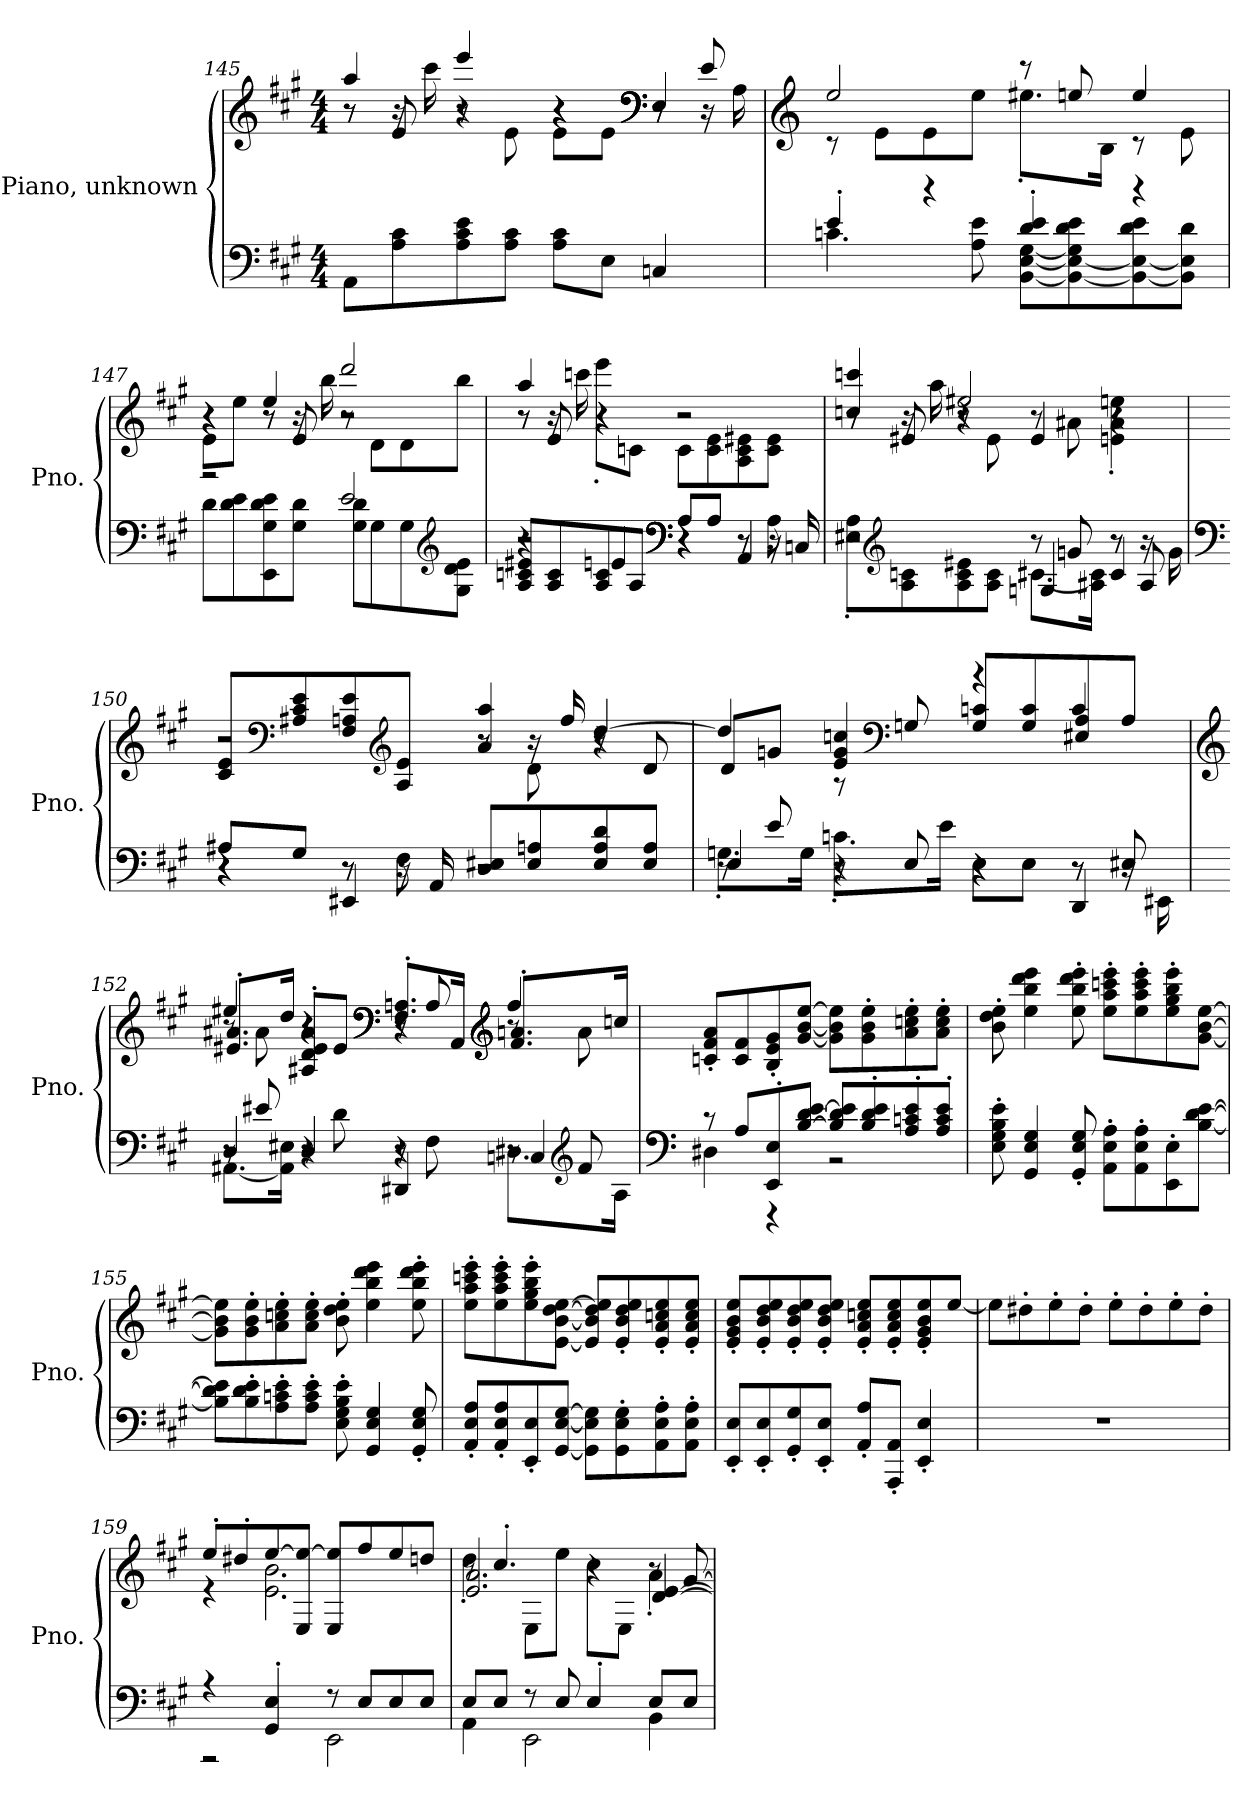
**kern	**kern
*part1	*part1
*staff2	*staff1
*I"Piano, unknown	*
*I'Pno.	*
!!LO:LB:g=z
*clefF4	*clefG2
*k[f#c#g#]	*k[f#c#g#]
*M4/4	*M4/4
=145	=145
*	*^
*	*	*^
8AA\L	4aa/	8r	8r
8A\ 8c#\	.	16r	8e/
.	.	16ccc#\	.
8A\ 8c#\ 8e\	4eee/	8r	4r
8A\ 8c#\J	.	8e\	.
8A\ 8c#\L	4r	8e\L	4r
8E\J	.	8e\J	.
*	*clefF4	*	*
4Cn/	8r	8r	4E/
.	8e/	16r	.
.	.	16A\	.
*	*v	*v	*v
=146	=146
*	*clefG2
*^	*^
4e'/	4.cn\	2ee/	8r
.	.	.	8e\L
4r	.	.	8e\
.	8A\ 8e\	.	8ee\J
4d/' 4e/'	[8BB\ [8E\ [8G#\L	8r	8.ee#X'\L
.	8BB\_ 8E\_ 8G#\] 8d\ 8e\	8een/	.
.	.	.	16B\Jk
4r	8BB\_ 8E\_ 8d\ 8e\	4ee/	8r
.	8BB\] 8E\] 8d\J	.	8e\
!!LO:LB:g=z
=147	=147	=147	=147
*	*	*	*^
2r	8d\L	4r	8e\L	4r
.	8d\ 8e\	.	8ee\J	.
.	8EE\ 8G#\ 8d\ 8e\	4ee/	8r	8r
.	8G#\ 8d\J	.	16r	8e/
.	.	.	16bb\	.
2e/	8G#\ 8d\L	2ddd/	8r	2r
.	8G#\	.	8d\L	.
.	8G#\	.	8d\	.
*clefG2	*	*	*	*
.	8G#\ 8d\ 8e\J	.	8bb\J	.
=148	=148	=148	=148	=148
*	*^	*	*	*
8A/ 8cn/ 8e#X/L	2r	4r	4aa/	8r	8r
8A/ 8c/	.	.	.	16r	8e/
.	.	.	.	16cccn\	.
8A/ 8c/	.	4en/	4r	8eee'\L	4r
8A/J	.	.	.	8cn\J	.
*clefF4	*	*	*	*	*
8A/L	4r	4r	2r	8c\L	2r
8A/J	.	.	.	8c\ 8e\	.
8r	8r	4AA/	.	8A\ 8c\ 8e#X\	.
16r	8A\	.	.	8c\ 8e#\J	.
16Cn/	.	.	.	.	.
!!LO:LB:g=z	!!	!!
=149	=149	=149	=149	=149	=149
2r	8E#X\' 8A\'L	2r	4ccn/ 4cccn/	8r	8r
*clefG2	*	*	*	*	*
.	8A\ 8cn\	.	.	16r	8e#X/
.	.	.	.	16aa\	.
.	8A\ 8c\ 8e#X\	.	2ee#X/	8r	4r
.	8A\ 8c\J	.	.	8e#\	.
8r	[8.c#X\L	4Gn/	.	8r	4e#/
8gn/	.	.	.	8a#X\	.
.	16A#X\ 16c#\]Jk	.	.	.	.
8r	8r	4c#/	4r	4en\' 4a#\' 4een\'	4r
8A#/	16r	.	.	.	.
.	16g\	.	.	.	.
=150	=150	=150	=150	=150	=150
*clefF4	*	*	*	*	*
8A#X/L	4r	4r	2r	2r	8c#/ 8e/L
*	*	*	*clefF4	*	*
8G#/J	.	.	.	.	8A#X/ 8c#/ 8e/
8r	8r	4EE#X/	.	.	8F#/ 8An/ 8e/
*	*	*	*clefG2	*	*
16r	8F#\	.	.	.	8A/ 8e/J
16AA/	.	.	.	.	.
8D/ 8E#X/L	2r	2r	4a/ 4aa/	8r	8r
8E#/ 8An/	.	.	.	8d\	16r
.	.	.	.	.	16ff#/
8E#/ 8A/ 8d/	.	.	[4dd/	4r	8r
8E#/ 8A/J	.	.	.	.	8d/
*	*	*	*	*v	*v
!!LO:PB:g=z
=151	=151	=151	=151	=151
8r	8.Gn'\L	4E/	4dd/]	8d/L
8e/	.	.	.	8gn/J
.	16G\Jk	.	.	.
4r	8.cn'\L	8r	4e/ 4g/ 4ccn/	8r
*	*	*	*clefF4	*
.	.	8E/	.	8Gn/
.	16e\Jk	.	.	.
4r	8E\L	4r	4r	8G/ 8cn/L
.	8E\J	.	.	8G/ 8c/
8r	8r	4DD/	4c/	8E#X/ 8A/
8E#X/	16r	.	.	8A/J
.	16EE#X\	.	.	.
*	*	*	*v	*v
!!LO:LB:g=z
=152	=152	=152	=152
*	*	*	*clefG2
*	*	*	*^
*	*	*	*	*^
8r	[8.AA#X\L	4D/	4ee#X/	8r	8.e#X/' 8.a#X/'L
8e#X/	.	.	.	8a#\	.
.	16AA#\] 16E#X\Jk	.	.	.	16dd/Jk
4r	8r	4D/	4r	4r	8A#X/' 8d/' 8e#/' 8a#/'L
.	8d\	.	.	.	8e#/J
*	*	*	*clefF4	*	*
4r	8r	4DD#X/	8r	4r	8.F#/' 8.An/'L
.	8F#\	.	8A/	.	.
.	.	.	.	.	16AA/Jk
*	*	*	*clefG2	*	*
8r	8.D#X\L	4Cn/	4ff#/	8r	8.f#/' 8.an/'L
*clefG2	*	*	*	*	*
8f#/	.	.	.	8a\	.
.	16A\Jk	.	.	.	16ccn/Jk
*v	*v	*v	*	*	*
*	*v	*v	*v
=153	=153
*clefF4	*
*^	*
8r	4D#X\	8cn/' 8f#/' 8a/'L
8A/L	.	8c/ 8f#/
8EE/' 8E/'	4r	8B/' 8e/' 8g#/'
[8B/ [8d/ [8e/J	.	[8g#/ [8b/ [8ee/J
8B/] 8d/] 8e/]L	2r	8g#\] 8b\] 8ee\]L
8B/' 8d/' 8e/'	.	8g#\' 8b\' 8ee\'
8A/' 8cn/' 8e/'	.	8a\' 8ccn\' 8ee\'
8A/' 8c/' 8e/'J	.	8a\' 8cc\' 8ee\'J
*v	*v	*
!!LO:LB:g=z
=154	=154
8E\' 8G#\' 8B\' 8e\'	8b\' 8dd\' 8ee\'
4GG#/ 4E/ 4G#/	4ee\ 4bb\ 4ddd\ 4eee\
8GG#/' 8E/' 8G#/'	8ee\' 8bb\' 8ddd\' 8eee\'
8AA\' 8E\' 8A\'L	8ee\' 8aa\' 8cccn\' 8eee\'L
8AA\' 8E\' 8A\'	8ee\' 8aa\' 8ccc\' 8eee\'
8EE\' 8E\'	8ee\' 8gg#\' 8bb\' 8eee\'
[8B\ [8d\ [8e\J	[8g#\ [8b\ [8ee\J
=155	=155
8B\] 8d\] 8e\]L	8g#\] 8b\] 8ee\]L
8B\' 8d\' 8e\'	8g#\' 8b\' 8ee\'
8A\' 8cn\' 8e\'	8a\' 8ccn\' 8ee\'
8A\' 8c\' 8e\'J	8a\' 8cc\' 8ee\'J
8E\' 8G#\' 8B\' 8e\'	8b\' 8dd\' 8ee\'
4GG#/ 4E/ 4G#/	4ee\ 4bb\ 4ddd\ 4eee\
8GG#/' 8E/' 8G#/'	8ee\' 8bb\' 8ddd\' 8eee\'
=156	=156
8AA/' 8E/' 8A/'L	8ee\' 8aa\' 8cccn\' 8eee\'L
8AA/' 8E/' 8A/'	8ee\' 8aa\' 8ccc\' 8eee\'
8EE/' 8E/'	8ee\' 8gg#\' 8bb\' 8eee\'
[8GG#/ [8E/ [8G#/J	[8e\ [8b\ [8dd\ [8ee\J
8GG#\] 8E\] 8G#\]L	8e/] 8b/] 8dd/] 8ee/]L
8GG#\' 8E\' 8G#\'	8e/' 8b/' 8dd/' 8ee/'
8AA\' 8E\' 8A\'	8e/' 8a/' 8ccn/' 8ee/'
8AA\' 8E\' 8A\'J	8e/' 8a/' 8cc/' 8ee/'J
!!LO:LB:g=z
=157	=157
8EE/' 8E/'L	8e/' 8g#/' 8b/' 8ee/'L
8EE/' 8E/'	8e/' 8b/' 8dd/' 8ee/'
8GG#/' 8G#/'	8e/' 8b/' 8dd/' 8ee/'
8EE/' 8E/'J	8e/' 8b/' 8dd/' 8ee/'J
8AA/' 8A/'L	8e/' 8a/' 8ccn/' 8ee/'L
8AAA/' 8AA/'J	8e/' 8a/' 8cc/' 8ee/'
4EE/' 4E/'	8e/' 8g#/' 8b/' 8ee/'
.	[8ee/J
=158	=158
1r	8ee\L]
.	8dd#X'\
.	8ee'\
.	8dd#'\J
.	8ee'\L
.	8dd#'\
.	8ee'\
.	8dd#'\J
=159	=159
*^	*^
4r	2r	8ee'/L	4r
.	.	8dd#X'/	.
4GG#/' 4E/'	.	[8ee/	2.e\ 2.b\
.	.	8E/ 8ee/_J	.
8r	2EE\	8E/ 8ee/]L	.
8E/L	.	8ff#/	.
8E/	.	8ee/	.
8E/J	.	8ddn/J	.
!!LO:LB:g=z
=160	=160	=160	=160
*	*	*	*^
8E/L	4AA\	8r	4dd'\	2.e/ 2.a/
8E/J	.	4.cc#'/	.	.
8r	2EE\	.	8E\L	.
8E/	.	.	8ee\J	.
4E'/	.	4r	8cc#\L	.
.	.	.	8E\J	.
8E/L	4BB\	8r	4a'\	[4d/ [4e/
8E/J	.	[8g#/	.	.
*v	*v	*	*	*
*	*v	*v	*v
=	=
*-	*-
